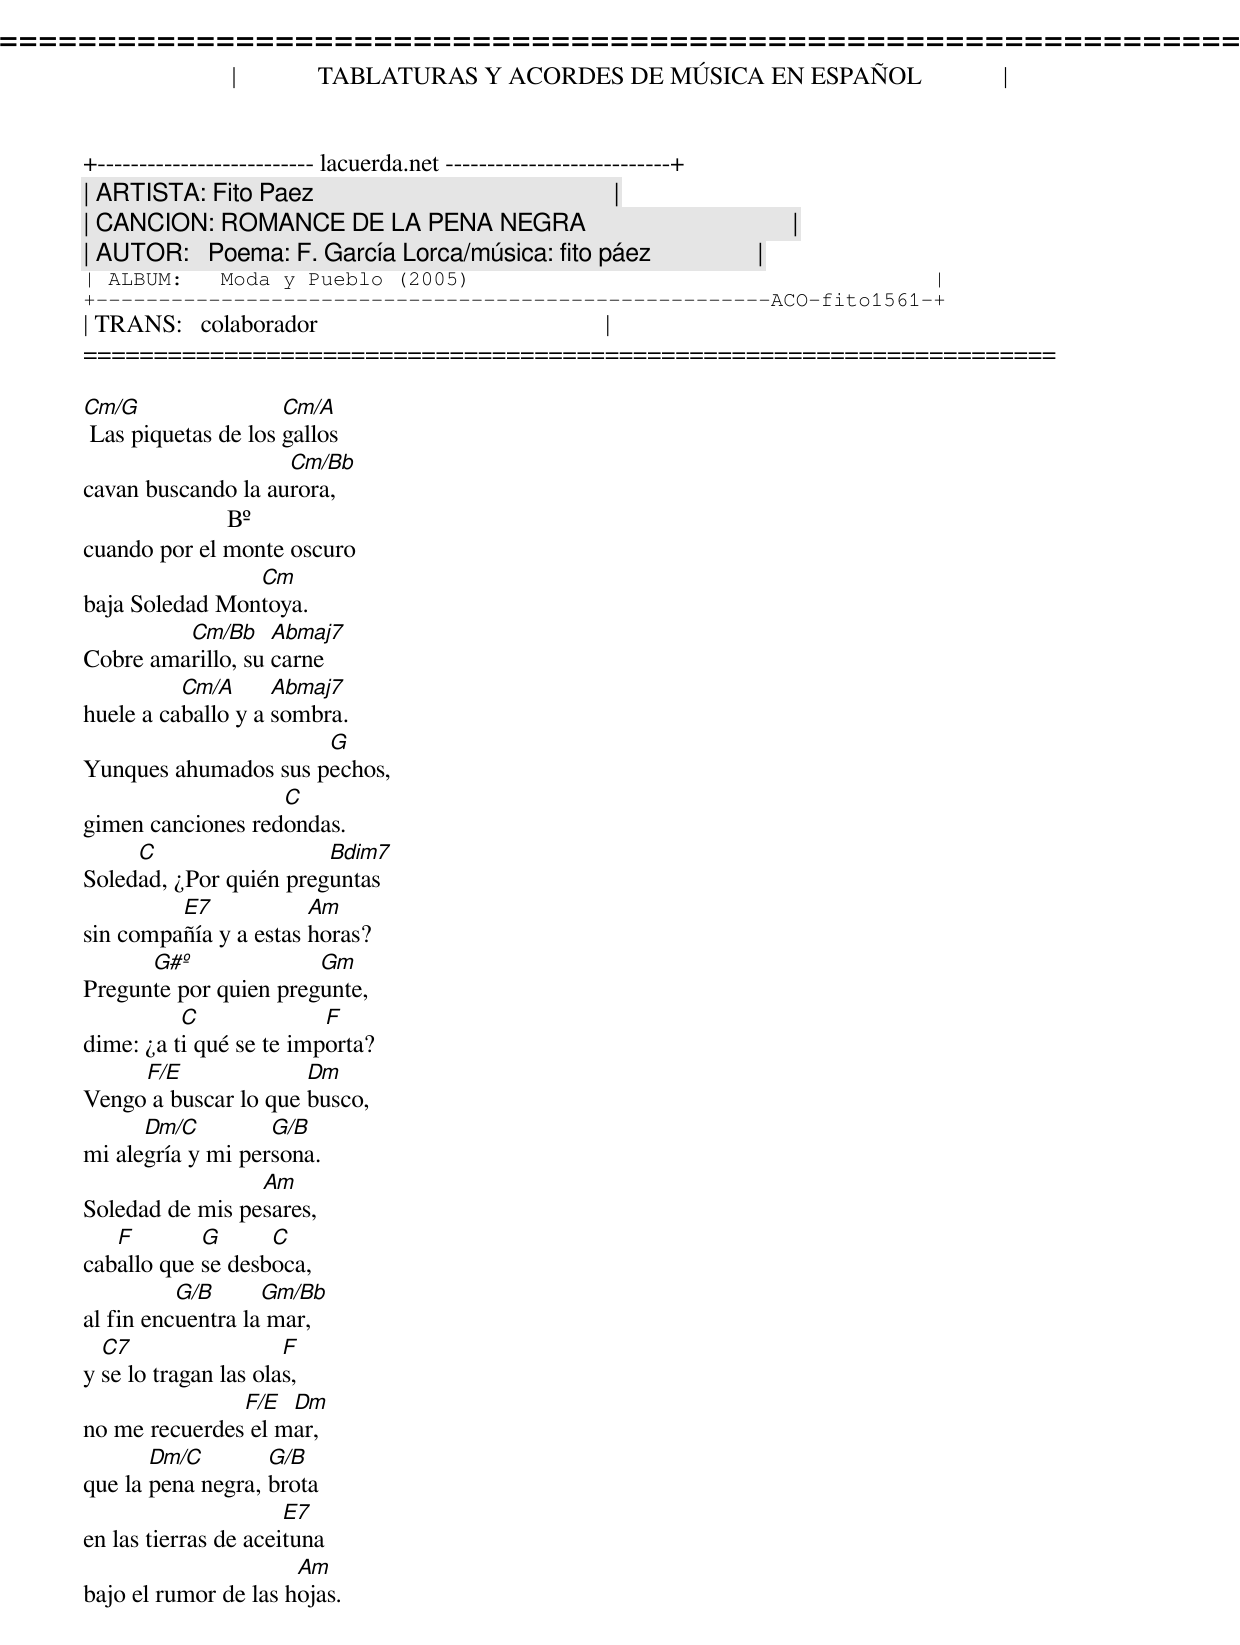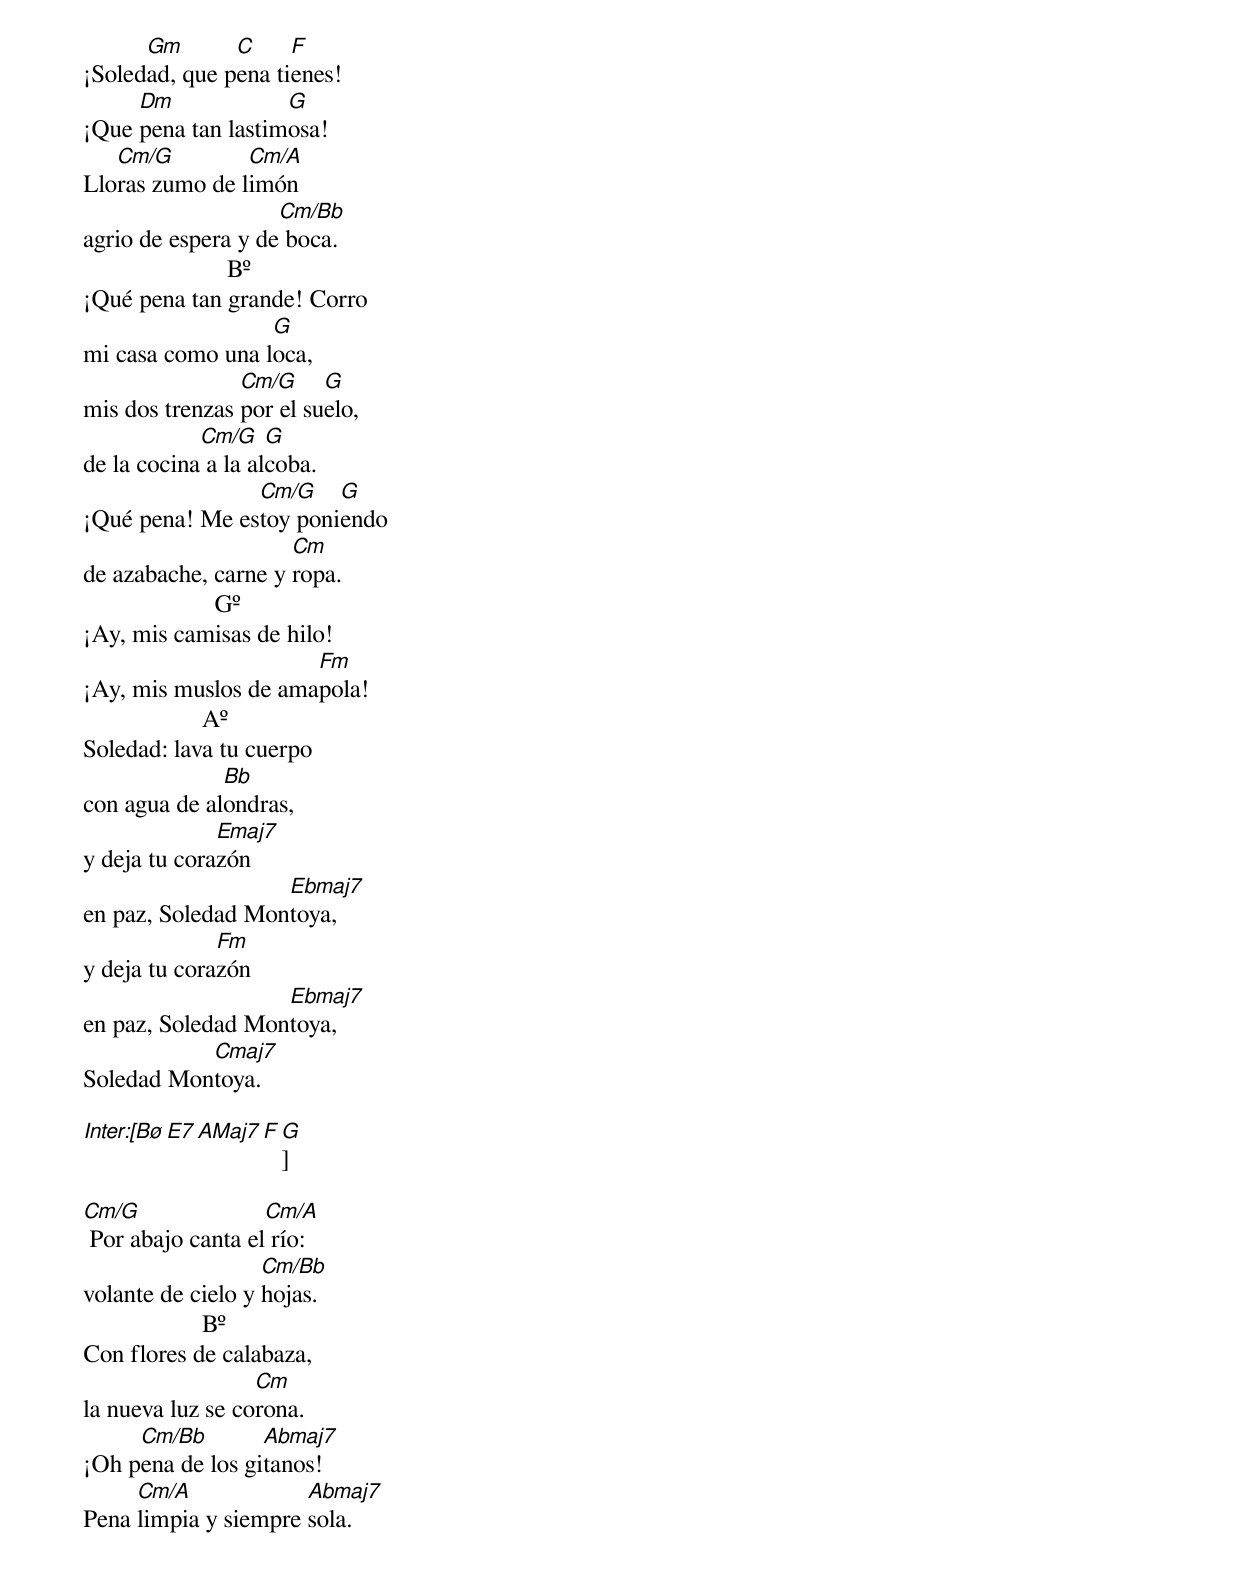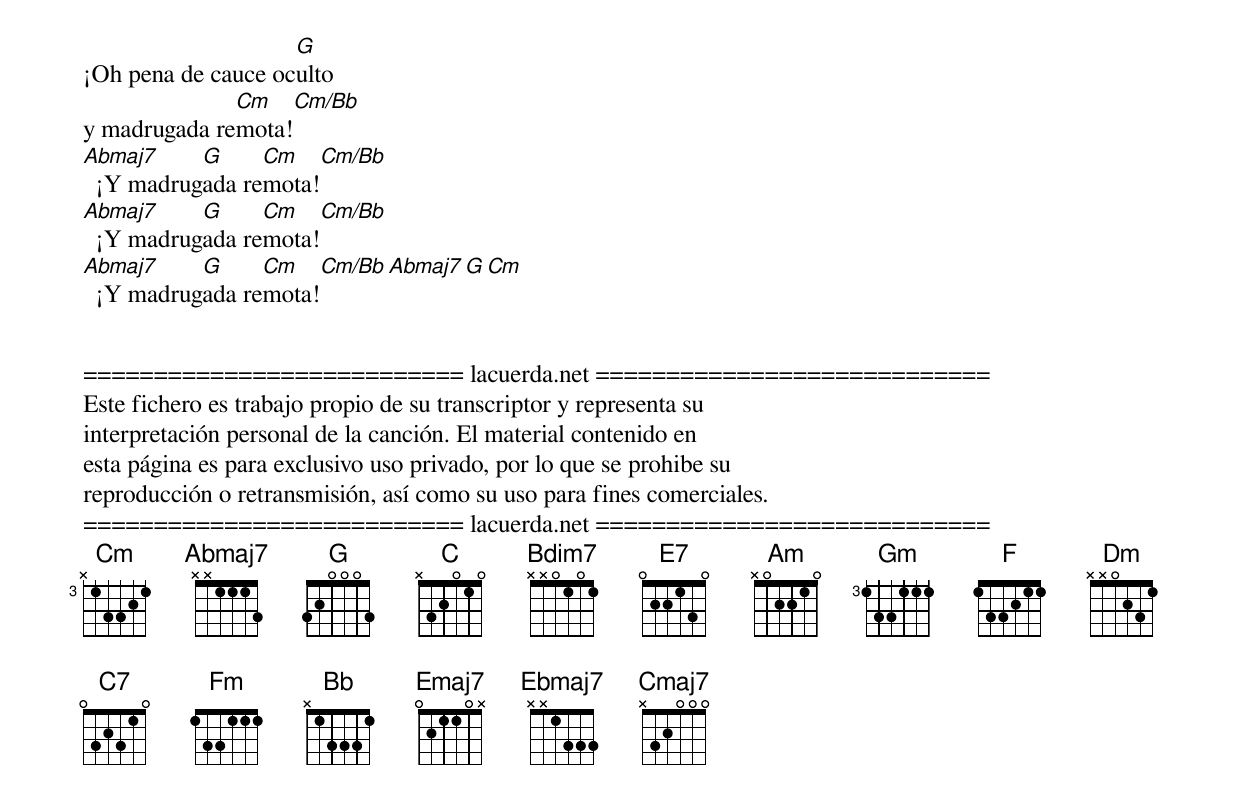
=====================================================================
|             TABLATURAS Y ACORDES DE MÚSICA EN ESPAÑOL             |
+-------------------------- lacuerda.net ---------------------------+
| ARTISTA: Fito Paez                                                |
| CANCION: ROMANCE DE LA PENA NEGRA                                 |
| AUTOR:   Poema: F. García Lorca/música: fito páez                 |
| ALBUM:   Moda y Pueblo (2005)                                     |
+------------------------------------------------------ACO-fito1561-+
| TRANS:   colaborador                                              |
=====================================================================

Cm/G                 Cm/A
 Las piquetas de los gallos
                    Cm/Bb
cavan buscando la aurora,
                       Bº
cuando por el monte oscuro
                Cm
baja Soledad Montoya.
         Cm/Bb     Abmaj7
Cobre amarillo, su carne
          Cm/A      Abmaj7
huele a caballo y a sombra.
                      G
Yunques ahumados sus pechos,
                   C
gimen canciones redondas.
     C                  Bø
Soledad, ¿Por quién preguntas
         E7            Am
sin compañía y a estas horas?
      G#º              Gm
Pregunte por quien pregunte,
          C              F
dime: ¿a ti qué se te importa?
     F/E              Dm
Vengo a buscar lo que busco,
      Dm/C         G/B
mi alegría y mi persona.
                 Am
Soledad de mis pesares,
   F        G      C
caballo que se desboca,
          G/B      Gm/Bb
al fin encuentra la mar,
  C7                  F
y se lo tragan las olas,
               F/E  Dm
no me recuerdes el mar,
       Dm/C        G/B
que la pena negra, brota
                      E7
en las tierras de aceituna
                      Am
bajo el rumor de las hojas.
      Gm       C     F
¡Soledad, que pena tienes!
     Dm             G
¡Que pena tan lastimosa!
   Cm/G         Cm/A
Lloras zumo de limón
                    Cm/Bb
agrio de espera y de boca.
                       Bº
¡Qué pena tan grande! Corro
                  G
mi casa como una loca,
                Cm/G     G
mis dos trenzas por el suelo,
            Cm/G    G
de la cocina a la alcoba.
                Cm/G    G
¡Qué pena! Me estoy poniendo
                     Cm
de azabache, carne y ropa.
                     Gº
¡Ay, mis camisas de hilo!
                      Fm
¡Ay, mis muslos de amapola!
                   Aº
Soledad: lava tu cuerpo
              Bb
con agua de alondras,
              Emaj7
y deja tu corazón
                   Ebmaj7
en paz, Soledad Montoya,
              Fm
y deja tu corazón
                   Ebmaj7
en paz, Soledad Montoya,
           Cmaj7
Soledad Montoya.

Inter:[Bø E7 AMaj7 F G]

Cm/G               Cm/A
 Por abajo canta el río:
                   Cm/Bb
volante de cielo y hojas.
                   Bº
Con flores de calabaza,
                  Cm
la nueva luz se corona.
     Cm/Bb        Abmaj7
¡Oh pena de los gitanos!
     Cm/A             Abmaj7
Pena limpia y siempre sola.
                    G
¡Oh pena de cauce oculto
              Cm     Cm/Bb
y madrugada remota!
Abmaj7     G     Cm    Cm/Bb
  ¡Y madrugada remota!
Abmaj7     G     Cm    Cm/Bb
  ¡Y madrugada remota!
Abmaj7     G     Cm    Cm/Bb  Abmaj7  G  Cm
  ¡Y madrugada remota!


=========================== lacuerda.net ============================
Este fichero es trabajo propio de su transcriptor y representa su
interpretación personal de la canción. El material contenido en
esta página es para exclusivo uso privado, por lo que se prohibe su
reproducción o retransmisión, así como su uso para fines comerciales.
=========================== lacuerda.net ============================
